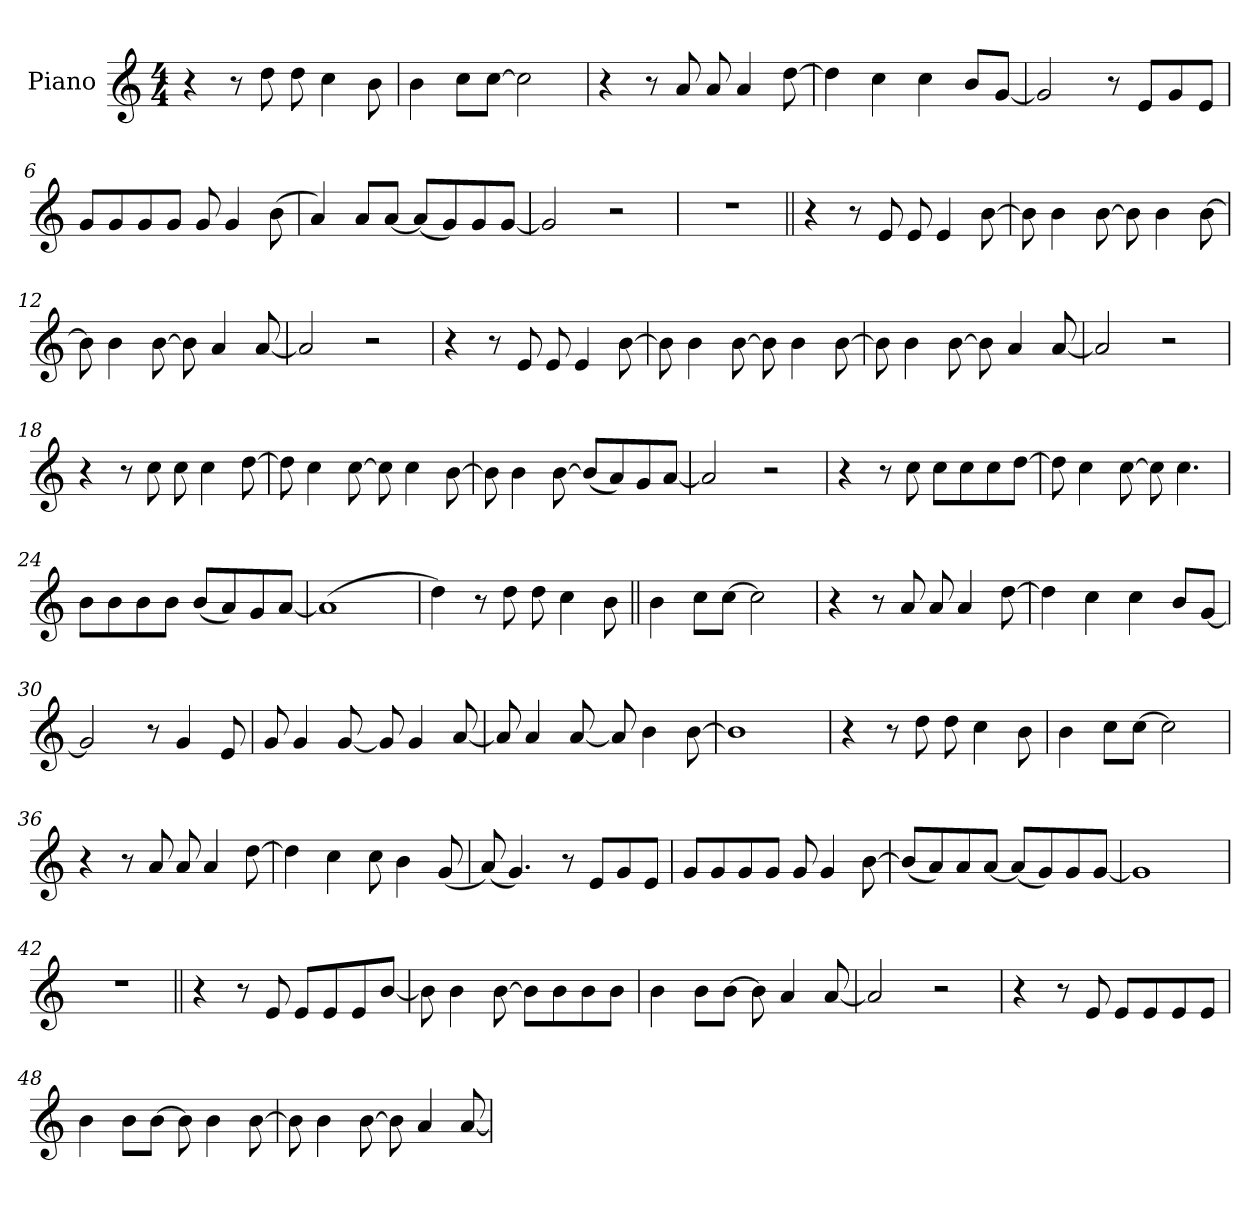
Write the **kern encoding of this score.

**kern
*part1
*staff1
*I"Piano
*I'Pno.
*clefG2
*k[]
*M4/4
*MM130
=1
4r
8r
8dd
8dd
4cc
8b
=2
4b
8ccL
[8ccJ
2cc]
=3
4r
8r
8a
8a
4a
[8dd
=4
4dd]
4cc
4cc
8bL
[8gJ
=5
2g]
8r
8eL
8g
8eJ
=6
8gL
8g
8g
8gJ
8g
4g
(8b
=7
4a)
8aL
[8aJ
(8aL]
8g)
8g
[8gJ
=8
2g]
2r
=9
1r
=10||
4r
8r
8e
8e
4e
[8b
=11
8b]
4b
[8b
8b]
4b
[8b
=12
8b]
4b
[8b
8b]
4a
[8a
=13
2a]
2r
=14
4r
8r
8e
8e
4e
[8b
=15
8b]
4b
[8b
8b]
4b
[8b
=16
8b]
4b
[8b
8b]
4a
[8a
=17
2a]
2r
=18
4r
8r
8cc
8cc
4cc
[8dd
=19
8dd]
4cc
[8cc
8cc]
4cc
[8b
=20
8b]
4b
[8b
(8bL]
8a)
8g
[8aJ
=21
2a]
2r
=22
4r
8r
8cc
8ccL
8cc
8cc
[8ddJ
=23
8dd]
4cc
[8cc
8cc]
4.cc
=24
8bL
8b
8b
8bJ
(8bL
8a)
8g
[8aJ
=25
(1a]
=26
4dd)
8r
8dd
8dd
4cc
8b
=27||
4b
8ccL
[8ccJ
2cc]
=28
4r
8r
8a
8a
4a
[8dd
=29
4dd]
4cc
4cc
8bL
[8gJ
=30
2g]
8r
4g
8e
=31
8g
4g
[8g
8g]
4g
[8a
=32
8a]
4a
[8a
8a]
4b
[8b
=33
1b]
=34
4r
8r
8dd
8dd
4cc
8b
=35
4b
8ccL
[8ccJ
2cc]
=36
4r
8r
8a
8a
4a
[8dd
=37
4dd]
4cc
8cc
4b
(8g
=38
(8a)
4.g)
8r
8eL
8g
8eJ
=39
8gL
8g
8g
8gJ
8g
4g
[8b
=40
(8bL]
8a)
8a
[8aJ
(8aL]
8g)
8g
[8gJ
=41
1g]
=42
1r
=43||
4r
8r
8e
8eL
8e
8e
[8bJ
=44
8b]
4b
[8b
8bL]
8b
8b
8bJ
=45
4b
8bL
[8bJ
8b]
4a
[8a
=46
2a]
2r
=47
4r
8r
8e
8eL
8e
8e
8eJ
=48
4b
8bL
[8bJ
8b]
4b
[8b
=49
8b]
4b
[8b
8b]
4a
[8a
=
*-
